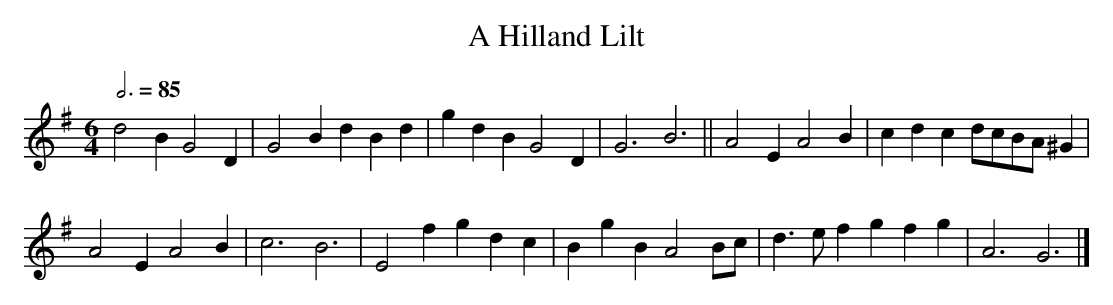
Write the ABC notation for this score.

X:1
T:Hilland Lilt, A
M:6/4
L:1/4
Q:3/4=85
K:G
d2BG2D|G2BdBd|gdBG2D|G3B3||\
A2EA2B|cdcd/c/B/A/^G|
A2EA2B|c3B3|E2fgdc|BgBA2B/c/|d>efgfg|A3G3|]
